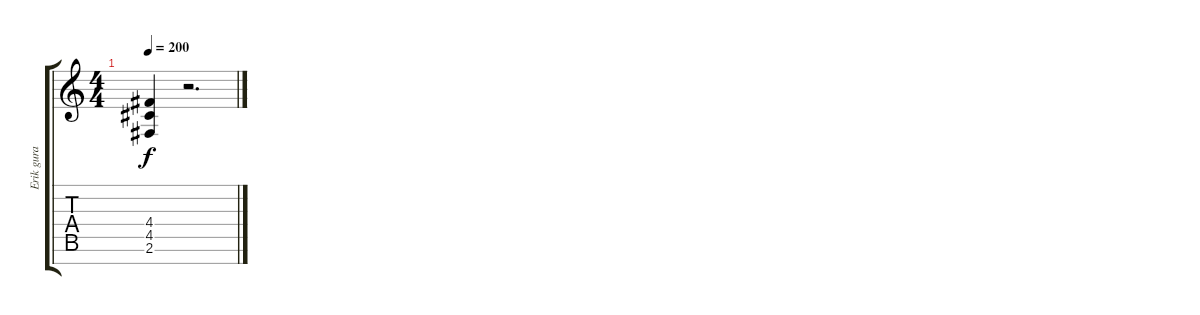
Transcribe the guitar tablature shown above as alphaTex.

\track ("Erik gura" "Erik gura") {instrument distortionguitar}
\staff {score tabs}
\tuning (E4 B3 G3 D3 A2 E2 B1) {hide}
\ts (4 4)
\tempo 200
\clef g2
\ks c
(4.4 4.5 2.6).4{dy f} r.2{d}
